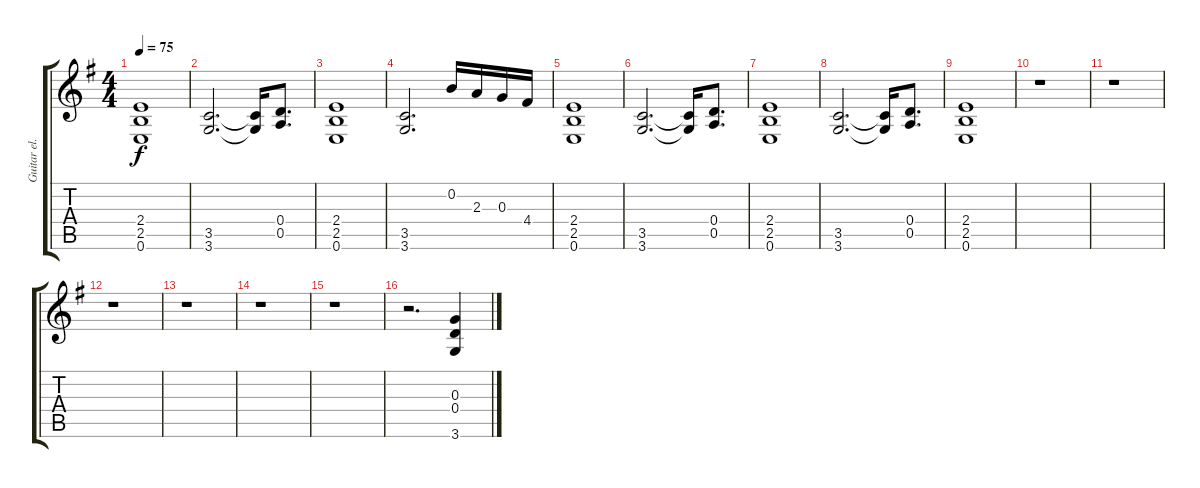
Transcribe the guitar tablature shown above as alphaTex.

\track ("Guitar el." "Guitar el.") {instrument distortionguitar}
\staff {score tabs}
\tuning (E4 B3 G3 D3 A2 E2) {hide}
\ts (4 4)
\tempo 75
\clef g2
\ks eminor
(2.4 2.5 0.6).1{dy f} |
(3.5 3.6).2{d} (3.5{t} 3.6{t}).16 (0.4 0.5).8{d} |
(2.4 2.5 0.6).1 |
(3.5 3.6).2{d} 0.2.16 2.3.16 0.3.16 4.4.16 |
(2.4 2.5 0.6).1 |
(3.5 3.6).2{d} (3.5{t} 3.6{t}).16 (0.4 0.5).8{d} |
(2.4 2.5 0.6).1 |
(3.5 3.6).2{d} (3.5{t} 3.6{t}).16 (0.4 0.5).8{d} |
(2.4 2.5 0.6).1{instrument overdrivenguitar} |
r.1 |
r.1 |
r.1 |
r.1 |
r.1 |
r.1 |
r.2{d} (0.3 0.4 3.6).4{instrument distortionguitar}
